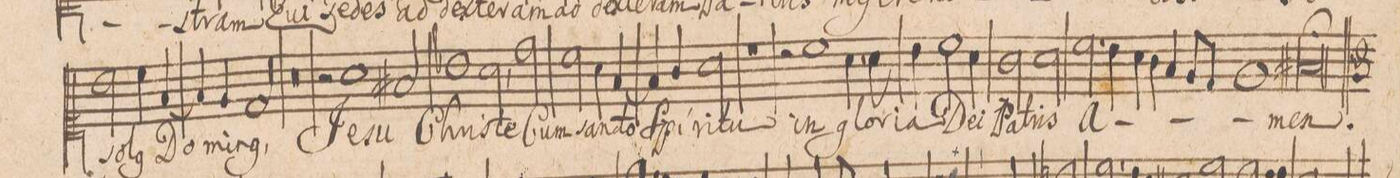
**kern	**text
*I"CANTVS.	*
*clefC1	*
*k[]	*
*met(C|)	*
*M2/1	*
2b\	so-
4cc\	-l(us)
[4f/	Do-
4f/]	.
4e/	-mi-
2d/	-n(us)
=60-	=60-
0r	.
=61-	=61-
2r	.
1a	Je-
2f#X/	-su
=62-	=62-
1b-X	Chri-
2a,\	-ste
2dd\	Cum
=63-	=63-
2cc\	san-
4a\	-cto
[4fny/	Spi-
4f/]	.
4gny/	-ri-
2a\	-tu
=64-	=64-
1r	.
2r	.
1cc	in
=65-	=65-
4.a\	glo-
8a\	-ri-
4bny\	-a
*2\left	*
2cc\	De-
4a\	-i
=66-	=66-
*2\right	*
2g\	Pa-
2a\	-tris
2.cc\	A-
4b\	.
=67-	=67-
4a\	.
4g\	.
4f/	.
8e/L	.
8d/J	.
1e	.
=68-	=68-
0f#lX;	-men.
==	==
*-	*-
